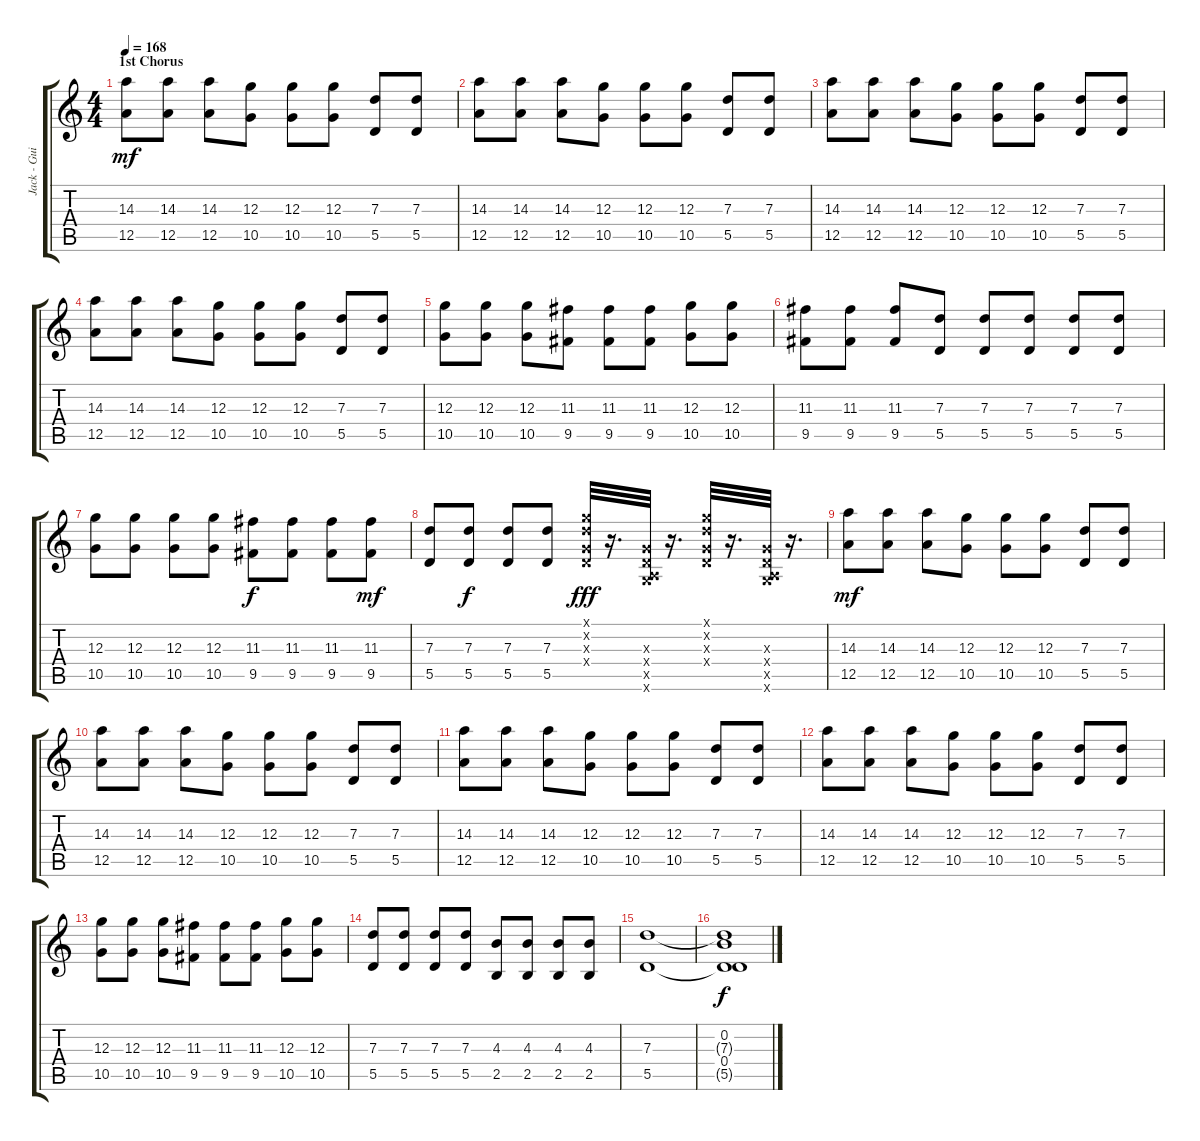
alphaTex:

\track ("Jack - Guitar" "Jack - Gui") {instrument electricguitarjazz}
\staff {score tabs}
\tuning (E4 B3 G3 D3 A2 E2) {hide}
\ts (4 4)
\section ("" "1st Chorus")
\tempo 168
\clef g2
\ks c
(14.3 12.5).8{txt " " dy mf balance 8} (14.3 12.5).8 (14.3 12.5).8 (12.3 10.5).8 (12.3 10.5).8 (12.3 10.5).8 (7.3 5.5).8 (7.3 5.5).8 |
(14.3 12.5).8 (14.3 12.5).8 (14.3 12.5).8 (12.3 10.5).8 (12.3 10.5).8 (12.3 10.5).8 (7.3 5.5).8 (7.3 5.5).8 |
(14.3 12.5).8 (14.3 12.5).8 (14.3 12.5).8 (12.3 10.5).8 (12.3 10.5).8 (12.3 10.5).8 (7.3 5.5).8 (7.3 5.5).8 |
(14.3 12.5).8 (14.3 12.5).8 (14.3 12.5).8 (12.3 10.5).8 (12.3 10.5).8 (12.3 10.5).8 (7.3 5.5).8 (7.3 5.5).8 |
(12.3 10.5).8 (12.3 10.5).8 (12.3 10.5).8 (11.3 9.5).8 (11.3 9.5).8 (11.3 9.5).8 (12.3 10.5).8 (12.3 10.5).8 |
(11.3 9.5).8 (11.3 9.5).8 (11.3 9.5).8 (7.3 5.5).8 (7.3 5.5).8 (7.3 5.5).8 (7.3 5.5).8 (7.3 5.5).8 |
(12.3 10.5).8 (12.3 10.5).8 (12.3 10.5).8 (12.3 10.5).8 (11.3 9.5).8{dy f} (11.3 9.5).8 (11.3 9.5).8 (11.3 9.5).8{dy mf} |
(7.3 5.5).8 (7.3 5.5).8{dy f} (7.3 5.5).8 (7.3 5.5).8 (3.1{x} 3.2{x} 0.3{x} 0.4{x}).32{dy fff} r.16{d} (0.3{x} 0.4{x} 0.5{x} 3.6{x}).32 r.16{d} (3.1{x} 3.2{x} 0.3{x} 0.4{x}).32 r.16{d} (0.3{x} 0.4{x} 0.5{x} 3.6{x}).32 r.16{d} |
(14.3 12.5).8{dy mf} (14.3 12.5).8 (14.3 12.5).8 (12.3 10.5).8 (12.3 10.5).8 (12.3 10.5).8 (7.3 5.5).8 (7.3 5.5).8 |
(14.3 12.5).8 (14.3 12.5).8 (14.3 12.5).8 (12.3 10.5).8 (12.3 10.5).8 (12.3 10.5).8 (7.3 5.5).8 (7.3 5.5).8 |
(14.3 12.5).8 (14.3 12.5).8 (14.3 12.5).8 (12.3 10.5).8 (12.3 10.5).8 (12.3 10.5).8 (7.3 5.5).8 (7.3 5.5).8 |
(14.3 12.5).8 (14.3 12.5).8 (14.3 12.5).8 (12.3 10.5).8 (12.3 10.5).8 (12.3 10.5).8 (7.3 5.5).8 (7.3 5.5).8 |
(12.3 10.5).8 (12.3 10.5).8 (12.3 10.5).8 (11.3 9.5).8 (11.3 9.5).8 (11.3 9.5).8 (12.3 10.5).8 (12.3 10.5).8 |
(7.3 5.5).8 (7.3 5.5).8 (7.3 5.5).8 (7.3 5.5).8 (4.3 2.5).8 (4.3 2.5).8 (4.3 2.5).8 (4.3 2.5).8 |
(7.3 5.5).1 |
(0.2 7.3{t} 0.4 5.5{t}).1{dy f}
